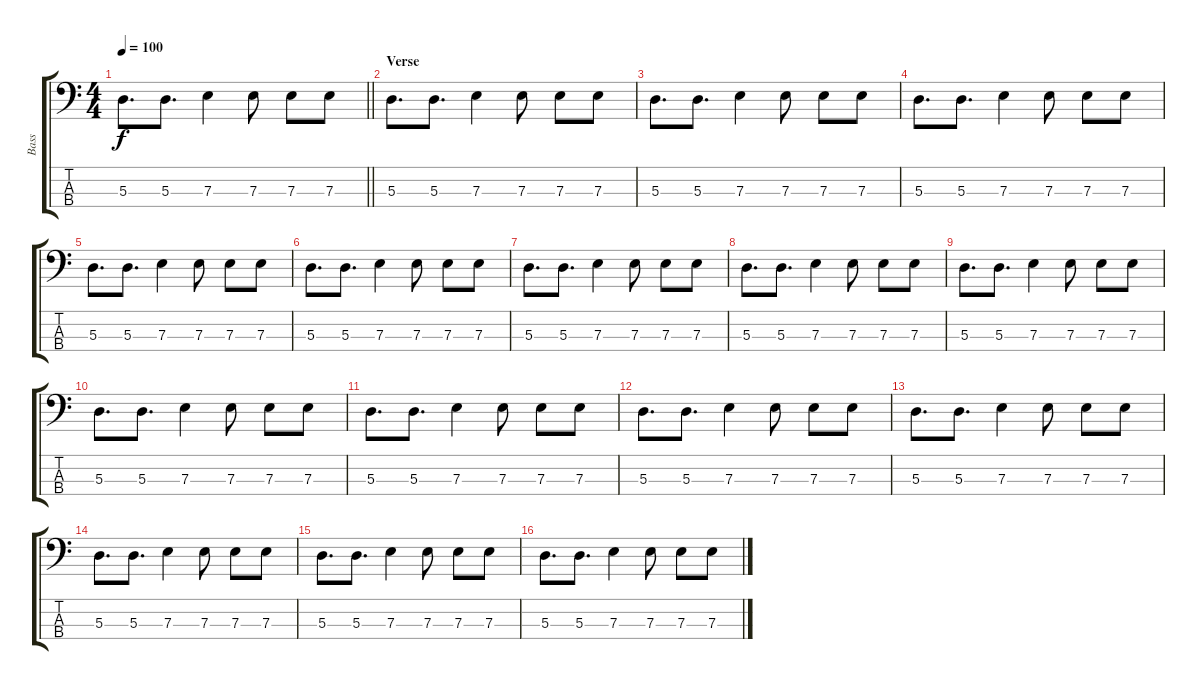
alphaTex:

\track ("Bass" "Bass") {instrument electricbassfinger}
\staff {score tabs}
\tuning (G2 D2 A1 E1) {hide}
\ts (4 4)
\tempo 100
\clef f4
\barLineRight lightlight
\ks c
5.3.8{d dy f} 5.3.8{d} 7.3.4 7.3.8 7.3.8 7.3.8 |
\section ("" "Verse")
5.3.8{d} 5.3.8{d} 7.3.4 7.3.8 7.3.8 7.3.8 |
5.3.8{d} 5.3.8{d} 7.3.4 7.3.8 7.3.8 7.3.8 |
5.3.8{d} 5.3.8{d} 7.3.4 7.3.8 7.3.8 7.3.8 |
5.3.8{d} 5.3.8{d} 7.3.4 7.3.8 7.3.8 7.3.8 |
5.3.8{d} 5.3.8{d} 7.3.4 7.3.8 7.3.8 7.3.8 |
5.3.8{d} 5.3.8{d} 7.3.4 7.3.8 7.3.8 7.3.8 |
5.3.8{d} 5.3.8{d} 7.3.4 7.3.8 7.3.8 7.3.8 |
5.3.8{d} 5.3.8{d} 7.3.4 7.3.8 7.3.8 7.3.8 |
5.3.8{d} 5.3.8{d} 7.3.4 7.3.8 7.3.8 7.3.8 |
5.3.8{d} 5.3.8{d} 7.3.4 7.3.8 7.3.8 7.3.8 |
5.3.8{d} 5.3.8{d} 7.3.4 7.3.8 7.3.8 7.3.8 |
5.3.8{d} 5.3.8{d} 7.3.4 7.3.8 7.3.8 7.3.8 |
5.3.8{d} 5.3.8{d} 7.3.4 7.3.8 7.3.8 7.3.8 |
5.3.8{d} 5.3.8{d} 7.3.4 7.3.8 7.3.8 7.3.8 |
5.3.8{d} 5.3.8{d} 7.3.4 7.3.8 7.3.8 7.3.8
